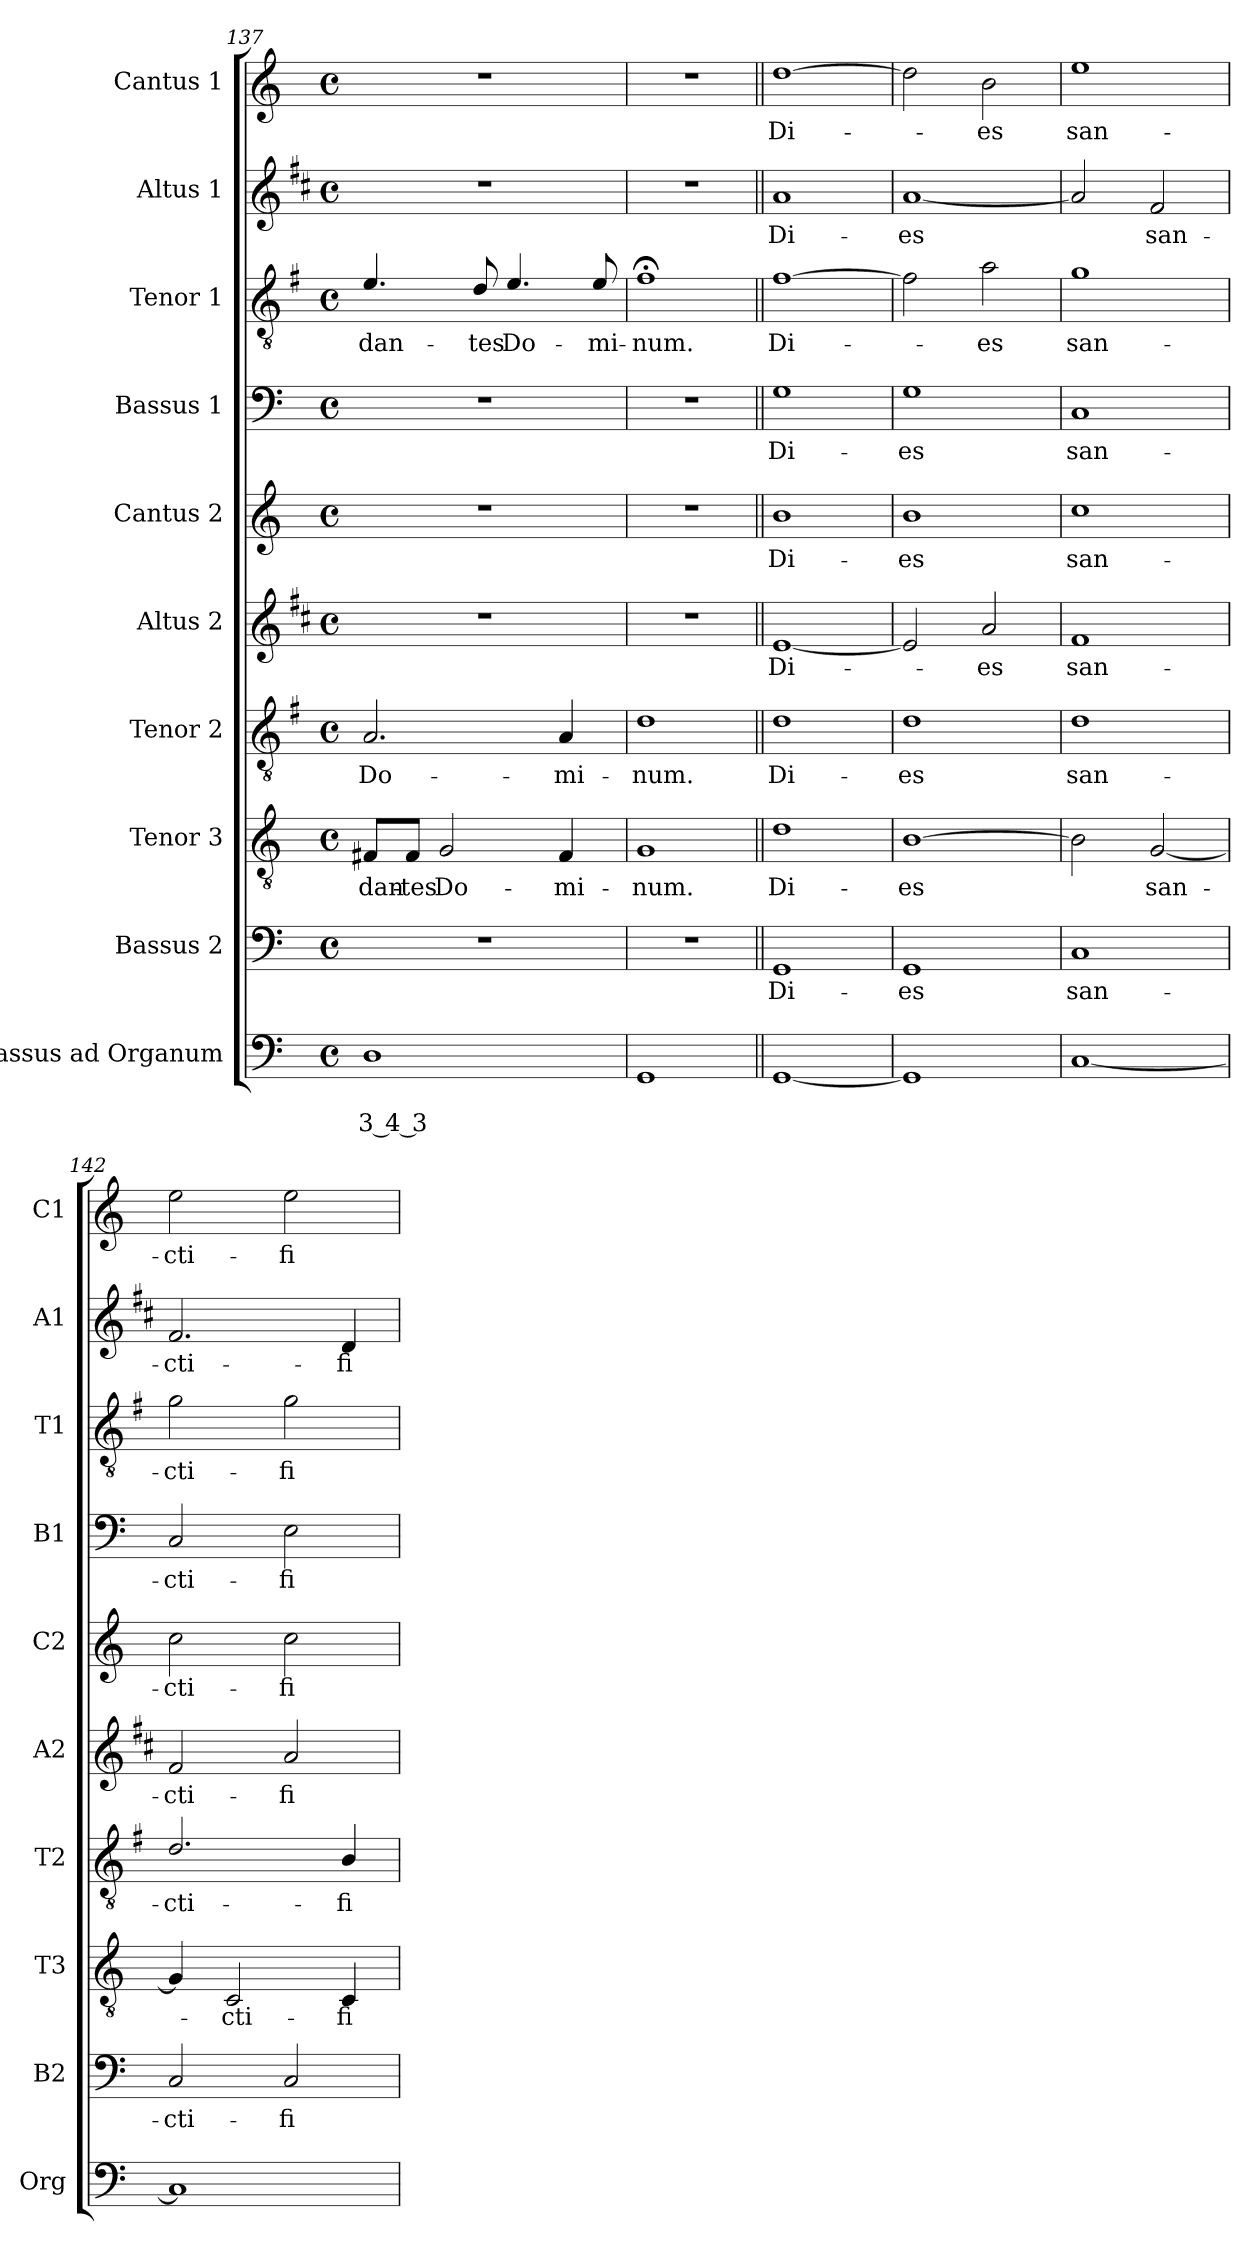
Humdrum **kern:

**kern	**text	**text	**kern	**text	**kern	**text	**kern	**text	**kern	**text	**kern	**text	**kern	**text	**kern	**text	**kern	**text	**kern	**text
*part10	*part10	*part10	*part9	*part9	*part8	*part8	*part7	*part7	*part6	*part6	*part5	*part5	*part4	*part4	*part3	*part3	*part2	*part2	*part1	*part1
*staff10	*staff10	*staff10	*staff9	*staff9	*staff8	*staff8	*staff7	*staff7	*staff6	*staff6	*staff5	*staff5	*staff4	*staff4	*staff3	*staff3	*staff2	*staff2	*staff1	*staff1
*I"Bassus ad Organum	*	*	*I"Bassus 2	*	*I"Tenor 3	*	*I"Tenor 2	*	*I"Altus 2	*	*I"Cantus 2	*	*I"Bassus 1	*	*I"Tenor 1	*	*I"Altus 1	*	*I"Cantus 1	*
*I'Org	*	*	*I'B2	*	*I'T3	*	*I'T2	*	*I'A2	*	*I'C2	*	*I'B1	*	*I'T1	*	*I'A1	*	*I'C1	*
*clefF4	*	*	*clefF4	*	*clefGv2	*	*clefGv2	*	*clefG2	*	*clefG2	*	*clefF4	*	*clefGv2	*	*clefG2	*	*clefG2	*
*	*	*	*	*	*	*	*ITrd4c7	*	*ITrd1c2	*	*	*	*	*	*ITrd4c7	*	*ITrd1c2	*	*	*
*k[]	*	*	*k[]	*	*k[]	*	*k[]	*	*k[]	*	*k[]	*	*k[]	*	*k[]	*	*k[]	*	*k[]	*
*C:	*	*	*C:	*	*C:	*	*C:	*	*C:	*	*C:	*	*C:	*	*C:	*	*C:	*	*C:	*
*M4/4	*	*	*M4/4	*	*M4/4	*	*M4/4	*	*M4/4	*	*M4/4	*	*M4/4	*	*M4/4	*	*M4/4	*	*M4/4	*
*met(c)	*	*	*met(c)	*	*met(c)	*	*met(c)	*	*met(c)	*	*met(c)	*	*met(c)	*	*met(c)	*	*met(c)	*	*met(c)	*
=137	=137	=137	=137	=137	=137	=137	=137	=137	=137	=137	=137	=137	=137	=137	=137	=137	=137	=137	=137	=137
!	!	!LO:LY:b	!	!	!	!LO:LY:b	!	!LO:LY:b	!	!	!	!	!	!	!	!LO:LY:b	!	!	!	!
1D	.	3 4 3	1r	.	8F#X/L	-dan-	2.D/	Do-	1r	.	1r	.	1r	.	4.A/	-dan-	1r	.	1r	.
!	!	!	!	!	!	!LO:LY:b	!	!	!	!	!	!	!	!	!	!	!	!	!	!
.	.	.	.	.	8F#/J	-tes	.	.	.	.	.	.	.	.	.	.	.	.	.	.
!	!	!	!	!	!	!LO:LY:b	!	!	!	!	!	!	!	!	!	!	!	!	!	!
.	.	.	.	.	2G/	Do-	.	.	.	.	.	.	.	.	.	.	.	.	.	.
!	!	!	!	!	!	!	!	!	!	!	!	!	!	!	!	!LO:LY:b	!	!	!	!
.	.	.	.	.	.	.	.	.	.	.	.	.	.	.	8G/	-tes	.	.	.	.
!	!	!	!	!	!	!	!	!	!	!	!	!	!	!	!	!LO:LY:b	!	!	!	!
.	.	.	.	.	.	.	.	.	.	.	.	.	.	.	4.A/	Do-	.	.	.	.
!	!	!	!	!	!	!LO:LY:b	!	!LO:LY:b	!	!	!	!	!	!	!	!	!	!	!	!
.	.	.	.	.	4F#/	-mi-	4D/	-mi-	.	.	.	.	.	.	.	.	.	.	.	.
!	!	!	!	!	!	!	!	!	!	!	!	!	!	!	!	!LO:LY:b	!	!	!	!
.	.	.	.	.	.	.	.	.	.	.	.	.	.	.	8A/	-mi-	.	.	.	.
=138	=138	=138	=138	=138	=138	=138	=138	=138	=138	=138	=138	=138	=138	=138	=138	=138	=138	=138	=138	=138
!	!	!	!	!	!	!LO:LY:b	!	!LO:LY:b	!	!	!	!	!	!	!	!LO:LY:b	!	!	!	!
1GG	.	.	1r	.	1G	-num.	1G	-num.	1r	.	1r	.	1r	.	1B;<	-num.	1r	.	1r	.
!!LO:PB:g=z
=139||	=139||	=139||	=139||	=139||	=139||	=139||	=139||	=139||	=139||	=139||	=139||	=139||	=139||	=139||	=139||	=139||	=139||	=139||	=139||	=139||
!	!	!	!	!LO:LY:b	!	!LO:LY:b	!	!LO:LY:b	!	!LO:LY:b	!	!LO:LY:b	!	!LO:LY:b	!	!LO:LY:b	!	!LO:LY:b	!	!LO:LY:b
[1GG	.	.	1GG	Di-	1d	Di-	1G	Di-	[1d	Di-	1b	Di-	1G	Di-	[1B	Di-	1g	Di-	[1dd	Di-
=140	=140	=140	=140	=140	=140	=140	=140	=140	=140	=140	=140	=140	=140	=140	=140	=140	=140	=140	=140	=140
!	!	!	!	!LO:LY:b	!	!LO:LY:b	!	!LO:LY:b	!	!	!	!LO:LY:b	!	!LO:LY:b	!	!	!	!LO:LY:b	!	!
1GG]	.	.	1GG	-es	[1B	-es	1G	-es	2d/]	.	1b	-es	1G	-es	2B\]	.	[1g	-es	2dd\]	.
!	!	!	!	!	!	!	!	!	!	!LO:LY:b	!	!	!	!	!	!LO:LY:b	!	!	!	!LO:LY:b
.	.	.	.	.	.	.	.	.	2g/	-es	.	.	.	.	2d\	-es	.	.	2b\	-es
=141	=141	=141	=141	=141	=141	=141	=141	=141	=141	=141	=141	=141	=141	=141	=141	=141	=141	=141	=141	=141
!	!	!	!	!LO:LY:b	!	!	!	!LO:LY:b	!	!LO:LY:b	!	!LO:LY:b	!	!LO:LY:b	!	!LO:LY:b	!	!	!	!LO:LY:b
[1C	.	.	1C	san-	2B\]	.	1G	san-	1e	san-	1cc	san-	1C	san-	1c	san-	2g/]	.	1ee	san-
!	!	!	!	!	!	!LO:LY:b	!	!	!	!	!	!	!	!	!	!	!	!LO:LY:b	!	!
.	.	.	.	.	[2G/	san-	.	.	.	.	.	.	.	.	.	.	2e/	san-	.	.
=142	=142	=142	=142	=142	=142	=142	=142	=142	=142	=142	=142	=142	=142	=142	=142	=142	=142	=142	=142	=142
!	!	!	!	!LO:LY:b	!	!	!	!LO:LY:b	!	!LO:LY:b	!	!LO:LY:b	!	!LO:LY:b	!	!LO:LY:b	!	!LO:LY:b	!	!LO:LY:b
1C]	.	.	2C/	-cti-	4G/]	.	2.G/	-cti-	2e/	-cti-	2cc\	-cti-	2C/	-cti-	2c\	-cti-	2.e/	-cti-	2ee\	-cti-
!	!	!	!	!	!	!LO:LY:b	!	!	!	!	!	!	!	!	!	!	!	!	!	!
.	.	.	.	.	2C/	-cti-	.	.	.	.	.	.	.	.	.	.	.	.	.	.
!	!	!	!	!LO:LY:b	!	!	!	!	!	!LO:LY:b	!	!LO:LY:b	!	!LO:LY:b	!	!LO:LY:b	!	!	!	!LO:LY:b
.	.	.	2C/	-fi-	.	.	.	.	2g/	-fi-	2cc\	-fi-	2E\	-fi-	2c\	-fi-	.	.	2ee\	-fi-
!	!	!	!	!	!	!LO:LY:b	!	!LO:LY:b	!	!	!	!	!	!	!	!	!	!LO:LY:b	!	!
.	.	.	.	.	4C/	-fi-	4E/	-fi-	.	.	.	.	.	.	.	.	4c/	-fi-	.	.
=	=	=	=	=	=	=	=	=	=	=	=	=	=	=	=	=	=	=	=	=
*-	*-	*-	*-	*-	*-	*-	*-	*-	*-	*-	*-	*-	*-	*-	*-	*-	*-	*-	*-	*-
